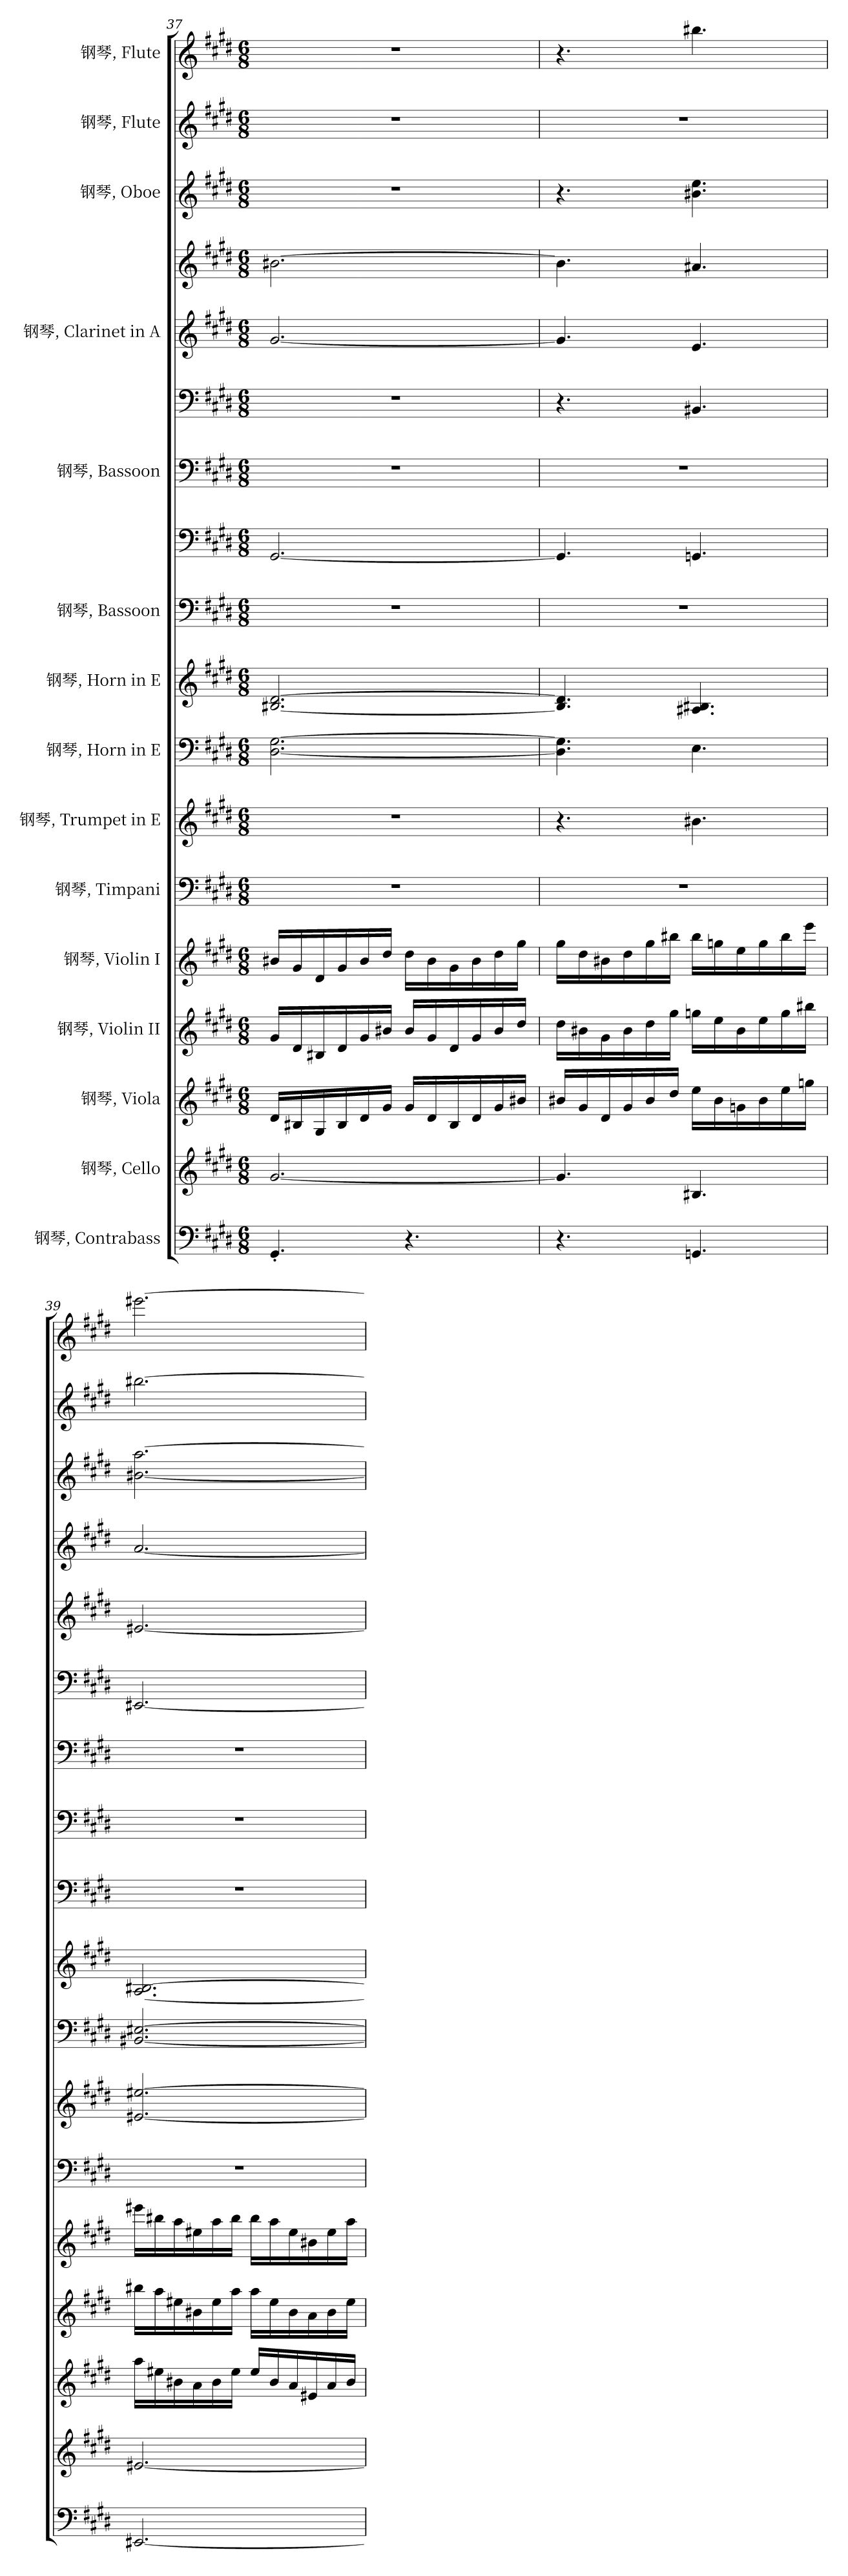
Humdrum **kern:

**kern	**kern	**kern	**kern	**kern	**kern	**kern	**kern	**kern	**kern	**kern	**kern	**kern	**kern	**kern	**kern	**kern	**kern
*part15	*part14	*part13	*part12	*part11	*part10	*part9	*part8	*part7	*part6	*part6	*part5	*part5	*part4	*part4	*part3	*part2	*part1
*staff18	*staff17	*staff16	*staff15	*staff14	*staff13	*staff12	*staff11	*staff10	*staff9	*staff8	*staff7	*staff6	*staff5	*staff4	*staff3	*staff2	*staff1
*I"钢琴, Contrabass	*I"钢琴, Cello	*I"钢琴, Viola	*I"钢琴, Violin II	*I"钢琴, Violin I	*I"钢琴, Timpani	*I"钢琴, Trumpet in E	*I"钢琴, Horn in E	*I"钢琴, Horn in E	*I"钢琴, Bassoon	*	*I"钢琴, Bassoon	*	*I"钢琴, Clarinet in A	*	*I"钢琴, Oboe	*I"钢琴, Flute	*I"钢琴, Flute
!!LO:PB:g=z
*clefF4	*clefG2	*clefG2	*clefG2	*clefG2	*clefF4	*clefG2	*clefF4	*clefG2	*clefF4	*clefF4	*clefF4	*clefF4	*clefG2	*clefG2	*clefG2	*clefG2	*clefG2
*k[f#c#g#d#]	*k[f#c#g#d#]	*k[f#c#g#d#]	*k[f#c#g#d#]	*k[f#c#g#d#]	*k[f#c#g#d#]	*k[f#c#g#d#]	*k[f#c#g#d#]	*k[f#c#g#d#]	*k[f#c#g#d#]	*k[f#c#g#d#]	*k[f#c#g#d#]	*k[f#c#g#d#]	*k[f#c#g#d#]	*k[f#c#g#d#]	*k[f#c#g#d#]	*k[f#c#g#d#]	*k[f#c#g#d#]
*M6/8	*M6/8	*M6/8	*M6/8	*M6/8	*M6/8	*M6/8	*M6/8	*M6/8	*M6/8	*M6/8	*M6/8	*M6/8	*M6/8	*M6/8	*M6/8	*M6/8	*M6/8
=37	=37	=37	=37	=37	=37	=37	=37	=37	=37	=37	=37	=37	=37	=37	=37	=37	=37
4.GG#'/	[2.g#/	16d#/LL	16g#/LL	16b#X/LL	2.r	2.r	[2.D#\ [2.G#\	[2.B#X/ [2.d#/	2.r	[2.GG#/	2.r	2.r	[2.g#/	[2.b#X\	2.r	2.r	2.r
.	.	16B#X/	16d#/	16g#/	.	.	.	.	.	.	.	.	.	.	.	.	.
.	.	16G#/	16B#X/	16d#/	.	.	.	.	.	.	.	.	.	.	.	.	.
.	.	16B#/	16d#/	16g#/	.	.	.	.	.	.	.	.	.	.	.	.	.
.	.	16d#/	16g#/	16b#/	.	.	.	.	.	.	.	.	.	.	.	.	.
.	.	16g#/JJ	16b#X/JJ	16dd#/JJ	.	.	.	.	.	.	.	.	.	.	.	.	.
4.r	.	16g#/LL	16b#/LL	16dd#\LL	.	.	.	.	.	.	.	.	.	.	.	.	.
.	.	16d#/	16g#/	16b#\	.	.	.	.	.	.	.	.	.	.	.	.	.
.	.	16B#/	16d#/	16g#\	.	.	.	.	.	.	.	.	.	.	.	.	.
.	.	16d#/	16g#/	16b#\	.	.	.	.	.	.	.	.	.	.	.	.	.
.	.	16g#/	16b#/	16dd#\	.	.	.	.	.	.	.	.	.	.	.	.	.
.	.	16b#X/JJ	16dd#/JJ	16gg#\JJ	.	.	.	.	.	.	.	.	.	.	.	.	.
=38	=38	=38	=38	=38	=38	=38	=38	=38	=38	=38	=38	=38	=38	=38	=38	=38	=38
4.r	4.g#/]	16b#X/LL	16dd#\LL	16gg#\LL	2.r	4.r	4.D#\] 4.G#\]	4.B#/] 4.d#/]	2.r	4.GG#/]	2.r	4.r	4.g#/]	4.b#\]	4.r	2.r	4.r
.	.	16g#/	16b#X\	16dd#\	.	.	.	.	.	.	.	.	.	.	.	.	.
.	.	16d#/	16g#\	16b#X\	.	.	.	.	.	.	.	.	.	.	.	.	.
.	.	16g#/	16b#\	16dd#\	.	.	.	.	.	.	.	.	.	.	.	.	.
.	.	16b#/	16dd#\	16gg#\	.	.	.	.	.	.	.	.	.	.	.	.	.
.	.	16dd#/JJ	16gg#\JJ	16bb#X\JJ	.	.	.	.	.	.	.	.	.	.	.	.	.
4.GGn/	4.B#X/	16ee\LL	16ggn\LL	16bb#\LL	.	4.b#X\	4.E\	4.A#X/ 4.B#X/	.	4.GGn/	.	4.BB#X/	4.e/	4.a#X/	4.b#X\ 4.ee\	.	4.bb#X\
.	.	16b#\	16ee\	16ggn\	.	.	.	.	.	.	.	.	.	.	.	.	.
.	.	16gn\	16b#\	16ee\	.	.	.	.	.	.	.	.	.	.	.	.	.
.	.	16b#\	16ee\	16gg\	.	.	.	.	.	.	.	.	.	.	.	.	.
.	.	16ee\	16gg\	16bb#\	.	.	.	.	.	.	.	.	.	.	.	.	.
.	.	16ggn\JJ	16bb#X\JJ	16eee\JJ	.	.	.	.	.	.	.	.	.	.	.	.	.
!!LO:PB:g=z
=39	=39	=39	=39	=39	=39	=39	=39	=39	=39	=39	=39	=39	=39	=39	=39	=39	=39
[2.EE#X/	[2.e#X/	16aa\LL	16bb#X\LL	16eee#X\LL	2.r	[2.e#X/ [2.ee#X/	[2.BB#X/ [2.E#X/	[2.A/ [2.B#X/	2.r	2.r	2.r	[2.EE#X/	[2.e#X/	[2.a/	[2.b#X\ [2.aa\	[2.bb#X\	[2.eee#X\
.	.	16ee#X\	16aa\	16bb#X\	.	.	.	.	.	.	.	.	.	.	.	.	.
.	.	16b#X\	16ee#X\	16aa\	.	.	.	.	.	.	.	.	.	.	.	.	.
.	.	16a\	16b#X\	16ee#X\	.	.	.	.	.	.	.	.	.	.	.	.	.
.	.	16b#\	16ee#\	16aa\	.	.	.	.	.	.	.	.	.	.	.	.	.
.	.	16ee#\JJ	16aa\JJ	16bb#\JJ	.	.	.	.	.	.	.	.	.	.	.	.	.
.	.	16ee#/LL	16aa\LL	16bb#\LL	.	.	.	.	.	.	.	.	.	.	.	.	.
.	.	16b#/	16ee#\	16aa\	.	.	.	.	.	.	.	.	.	.	.	.	.
.	.	16a/	16b#\	16ee#\	.	.	.	.	.	.	.	.	.	.	.	.	.
.	.	16e#X/	16a\	16b#X\	.	.	.	.	.	.	.	.	.	.	.	.	.
.	.	16a/	16b#\	16ee#\	.	.	.	.	.	.	.	.	.	.	.	.	.
.	.	16b#/JJ	16ee#\JJ	16aa\JJ	.	.	.	.	.	.	.	.	.	.	.	.	.
=	=	=	=	=	=	=	=	=	=	=	=	=	=	=	=	=	=
*-	*-	*-	*-	*-	*-	*-	*-	*-	*-	*-	*-	*-	*-	*-	*-	*-	*-
